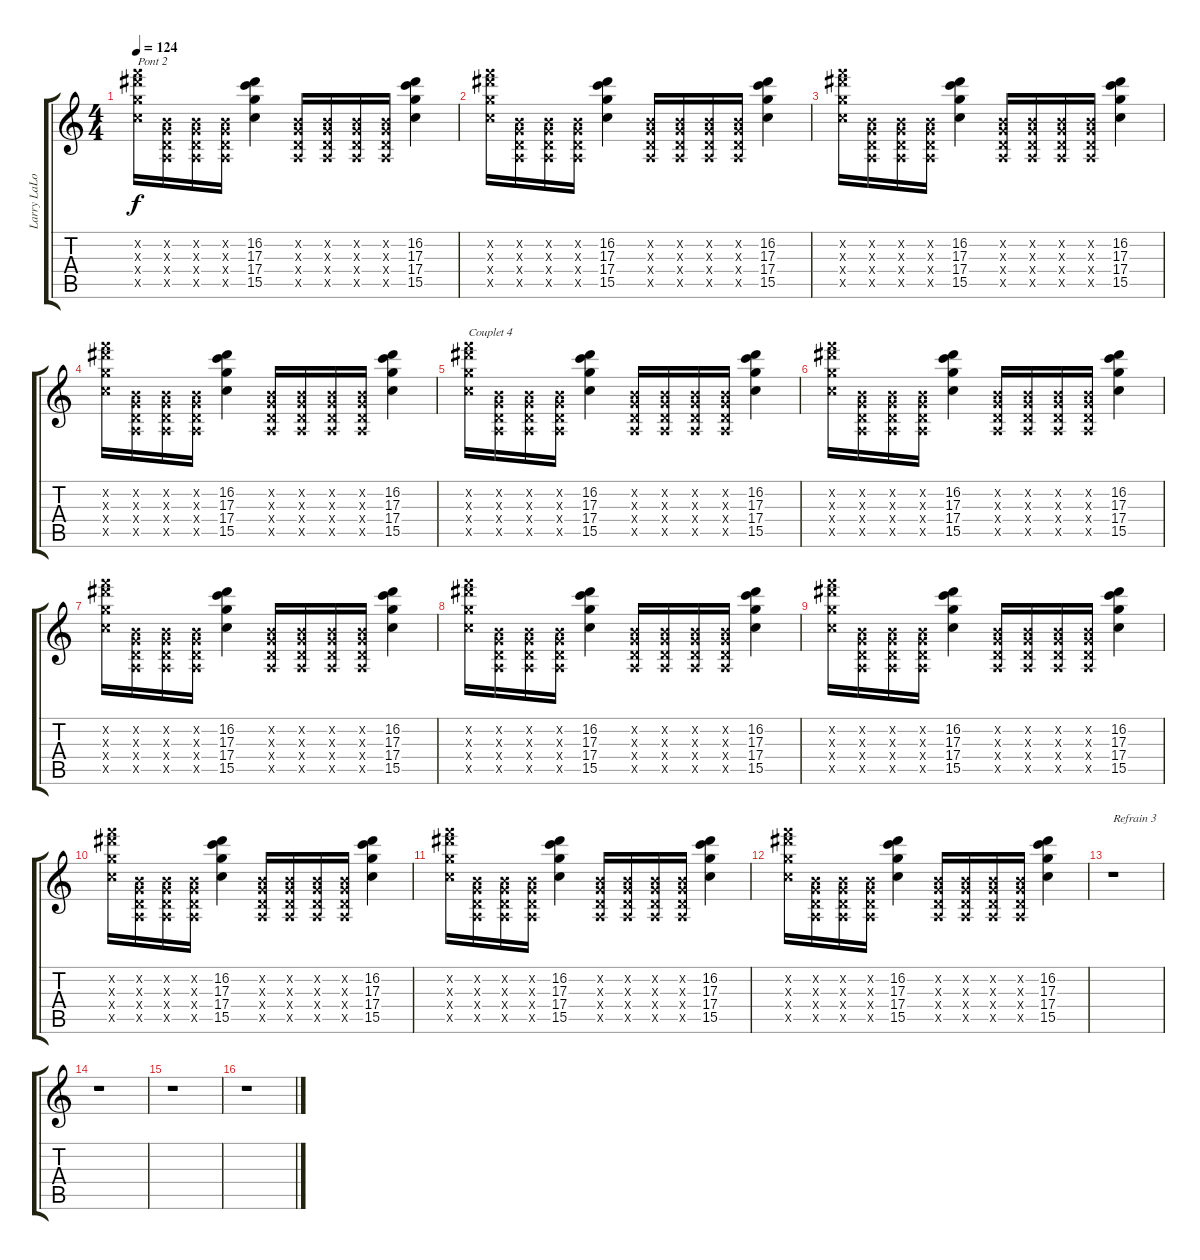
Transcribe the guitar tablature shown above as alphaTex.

\track ("Larry LaLonde" "Larry LaLo") {instrument overdrivenguitar}
\staff {score tabs}
\tuning (E4 B3 G3 D3 A2 E2) {hide}
\ts (4 4)
\tempo 124
\clef g2
\ks c
(16.2{x} 22.3{x} 17.4{x} 15.5{x}).16{txt "Pont 2" dy f volume 4} (0.2{x} 0.3{x} 0.4{x} 0.5{x}).16 (0.2{x} 0.3{x} 0.4{x} 0.5{x}).16 (0.2{x} 0.3{x} 0.4{x} 0.5{x}).16 (16.2 17.3 17.4 15.5).4 (0.2{x} 0.3{x} 0.4{x} 0.5{x}).16 (0.2{x} 0.3{x} 0.4{x} 0.5{x}).16 (0.2{x} 0.3{x} 0.4{x} 0.5{x}).16 (0.2{x} 0.3{x} 0.4{x} 0.5{x}).16 (16.2 17.3 17.4 15.5).4 |
(16.2{x} 22.3{x} 17.4{x} 15.5{x}).16{volume 4} (0.2{x} 0.3{x} 0.4{x} 0.5{x}).16 (0.2{x} 0.3{x} 0.4{x} 0.5{x}).16 (0.2{x} 0.3{x} 0.4{x} 0.5{x}).16 (16.2 17.3 17.4 15.5).4 (0.2{x} 0.3{x} 0.4{x} 0.5{x}).16 (0.2{x} 0.3{x} 0.4{x} 0.5{x}).16 (0.2{x} 0.3{x} 0.4{x} 0.5{x}).16 (0.2{x} 0.3{x} 0.4{x} 0.5{x}).16 (16.2 17.3 17.4 15.5).4 |
(16.2{x} 22.3{x} 17.4{x} 15.5{x}).16{volume 4} (0.2{x} 0.3{x} 0.4{x} 0.5{x}).16 (0.2{x} 0.3{x} 0.4{x} 0.5{x}).16 (0.2{x} 0.3{x} 0.4{x} 0.5{x}).16 (16.2 17.3 17.4 15.5).4 (0.2{x} 0.3{x} 0.4{x} 0.5{x}).16 (0.2{x} 0.3{x} 0.4{x} 0.5{x}).16 (0.2{x} 0.3{x} 0.4{x} 0.5{x}).16 (0.2{x} 0.3{x} 0.4{x} 0.5{x}).16 (16.2 17.3 17.4 15.5).4 |
(16.2{x} 22.3{x} 17.4{x} 15.5{x}).16{volume 4} (0.2{x} 0.3{x} 0.4{x} 0.5{x}).16 (0.2{x} 0.3{x} 0.4{x} 0.5{x}).16 (0.2{x} 0.3{x} 0.4{x} 0.5{x}).16 (16.2 17.3 17.4 15.5).4 (0.2{x} 0.3{x} 0.4{x} 0.5{x}).16 (0.2{x} 0.3{x} 0.4{x} 0.5{x}).16 (0.2{x} 0.3{x} 0.4{x} 0.5{x}).16 (0.2{x} 0.3{x} 0.4{x} 0.5{x}).16 (16.2 17.3 17.4 15.5).4 |
(16.2{x} 22.3{x} 17.4{x} 15.5{x}).16{txt "Couplet 4" volume 6} (0.2{x} 0.3{x} 0.4{x} 0.5{x}).16 (0.2{x} 0.3{x} 0.4{x} 0.5{x}).16 (0.2{x} 0.3{x} 0.4{x} 0.5{x}).16 (16.2 17.3 17.4 15.5).4 (0.2{x} 0.3{x} 0.4{x} 0.5{x}).16 (0.2{x} 0.3{x} 0.4{x} 0.5{x}).16 (0.2{x} 0.3{x} 0.4{x} 0.5{x}).16 (0.2{x} 0.3{x} 0.4{x} 0.5{x}).16 (16.2 17.3 17.4 15.5).4 |
(16.2{x} 22.3{x} 17.4{x} 15.5{x}).16 (0.2{x} 0.3{x} 0.4{x} 0.5{x}).16 (0.2{x} 0.3{x} 0.4{x} 0.5{x}).16 (0.2{x} 0.3{x} 0.4{x} 0.5{x}).16 (16.2 17.3 17.4 15.5).4 (0.2{x} 0.3{x} 0.4{x} 0.5{x}).16 (0.2{x} 0.3{x} 0.4{x} 0.5{x}).16 (0.2{x} 0.3{x} 0.4{x} 0.5{x}).16 (0.2{x} 0.3{x} 0.4{x} 0.5{x}).16 (16.2 17.3 17.4 15.5).4 |
(16.2{x} 22.3{x} 17.4{x} 15.5{x}).16 (0.2{x} 0.3{x} 0.4{x} 0.5{x}).16 (0.2{x} 0.3{x} 0.4{x} 0.5{x}).16 (0.2{x} 0.3{x} 0.4{x} 0.5{x}).16 (16.2 17.3 17.4 15.5).4 (0.2{x} 0.3{x} 0.4{x} 0.5{x}).16 (0.2{x} 0.3{x} 0.4{x} 0.5{x}).16 (0.2{x} 0.3{x} 0.4{x} 0.5{x}).16 (0.2{x} 0.3{x} 0.4{x} 0.5{x}).16 (16.2 17.3 17.4 15.5).4 |
(16.2{x} 22.3{x} 17.4{x} 15.5{x}).16 (0.2{x} 0.3{x} 0.4{x} 0.5{x}).16 (0.2{x} 0.3{x} 0.4{x} 0.5{x}).16 (0.2{x} 0.3{x} 0.4{x} 0.5{x}).16 (16.2 17.3 17.4 15.5).4 (0.2{x} 0.3{x} 0.4{x} 0.5{x}).16 (0.2{x} 0.3{x} 0.4{x} 0.5{x}).16 (0.2{x} 0.3{x} 0.4{x} 0.5{x}).16 (0.2{x} 0.3{x} 0.4{x} 0.5{x}).16 (16.2 17.3 17.4 15.5).4 |
(16.2{x} 22.3{x} 17.4{x} 15.5{x}).16 (0.2{x} 0.3{x} 0.4{x} 0.5{x}).16 (0.2{x} 0.3{x} 0.4{x} 0.5{x}).16 (0.2{x} 0.3{x} 0.4{x} 0.5{x}).16 (16.2 17.3 17.4 15.5).4 (0.2{x} 0.3{x} 0.4{x} 0.5{x}).16 (0.2{x} 0.3{x} 0.4{x} 0.5{x}).16 (0.2{x} 0.3{x} 0.4{x} 0.5{x}).16 (0.2{x} 0.3{x} 0.4{x} 0.5{x}).16 (16.2 17.3 17.4 15.5).4 |
(16.2{x} 22.3{x} 17.4{x} 15.5{x}).16 (0.2{x} 0.3{x} 0.4{x} 0.5{x}).16 (0.2{x} 0.3{x} 0.4{x} 0.5{x}).16 (0.2{x} 0.3{x} 0.4{x} 0.5{x}).16 (16.2 17.3 17.4 15.5).4 (0.2{x} 0.3{x} 0.4{x} 0.5{x}).16 (0.2{x} 0.3{x} 0.4{x} 0.5{x}).16 (0.2{x} 0.3{x} 0.4{x} 0.5{x}).16 (0.2{x} 0.3{x} 0.4{x} 0.5{x}).16 (16.2 17.3 17.4 15.5).4 |
(16.2{x} 22.3{x} 17.4{x} 15.5{x}).16 (0.2{x} 0.3{x} 0.4{x} 0.5{x}).16 (0.2{x} 0.3{x} 0.4{x} 0.5{x}).16 (0.2{x} 0.3{x} 0.4{x} 0.5{x}).16 (16.2 17.3 17.4 15.5).4 (0.2{x} 0.3{x} 0.4{x} 0.5{x}).16 (0.2{x} 0.3{x} 0.4{x} 0.5{x}).16 (0.2{x} 0.3{x} 0.4{x} 0.5{x}).16 (0.2{x} 0.3{x} 0.4{x} 0.5{x}).16 (16.2 17.3 17.4 15.5).4 |
(16.2{x} 22.3{x} 17.4{x} 15.5{x}).16 (0.2{x} 0.3{x} 0.4{x} 0.5{x}).16 (0.2{x} 0.3{x} 0.4{x} 0.5{x}).16 (0.2{x} 0.3{x} 0.4{x} 0.5{x}).16 (16.2 17.3 17.4 15.5).4 (0.2{x} 0.3{x} 0.4{x} 0.5{x}).16 (0.2{x} 0.3{x} 0.4{x} 0.5{x}).16 (0.2{x} 0.3{x} 0.4{x} 0.5{x}).16 (0.2{x} 0.3{x} 0.4{x} 0.5{x}).16 (16.2 17.3 17.4 15.5).4 |
r.1{txt "Refrain 3"} |
r.1 |
r.1 |
r.1
